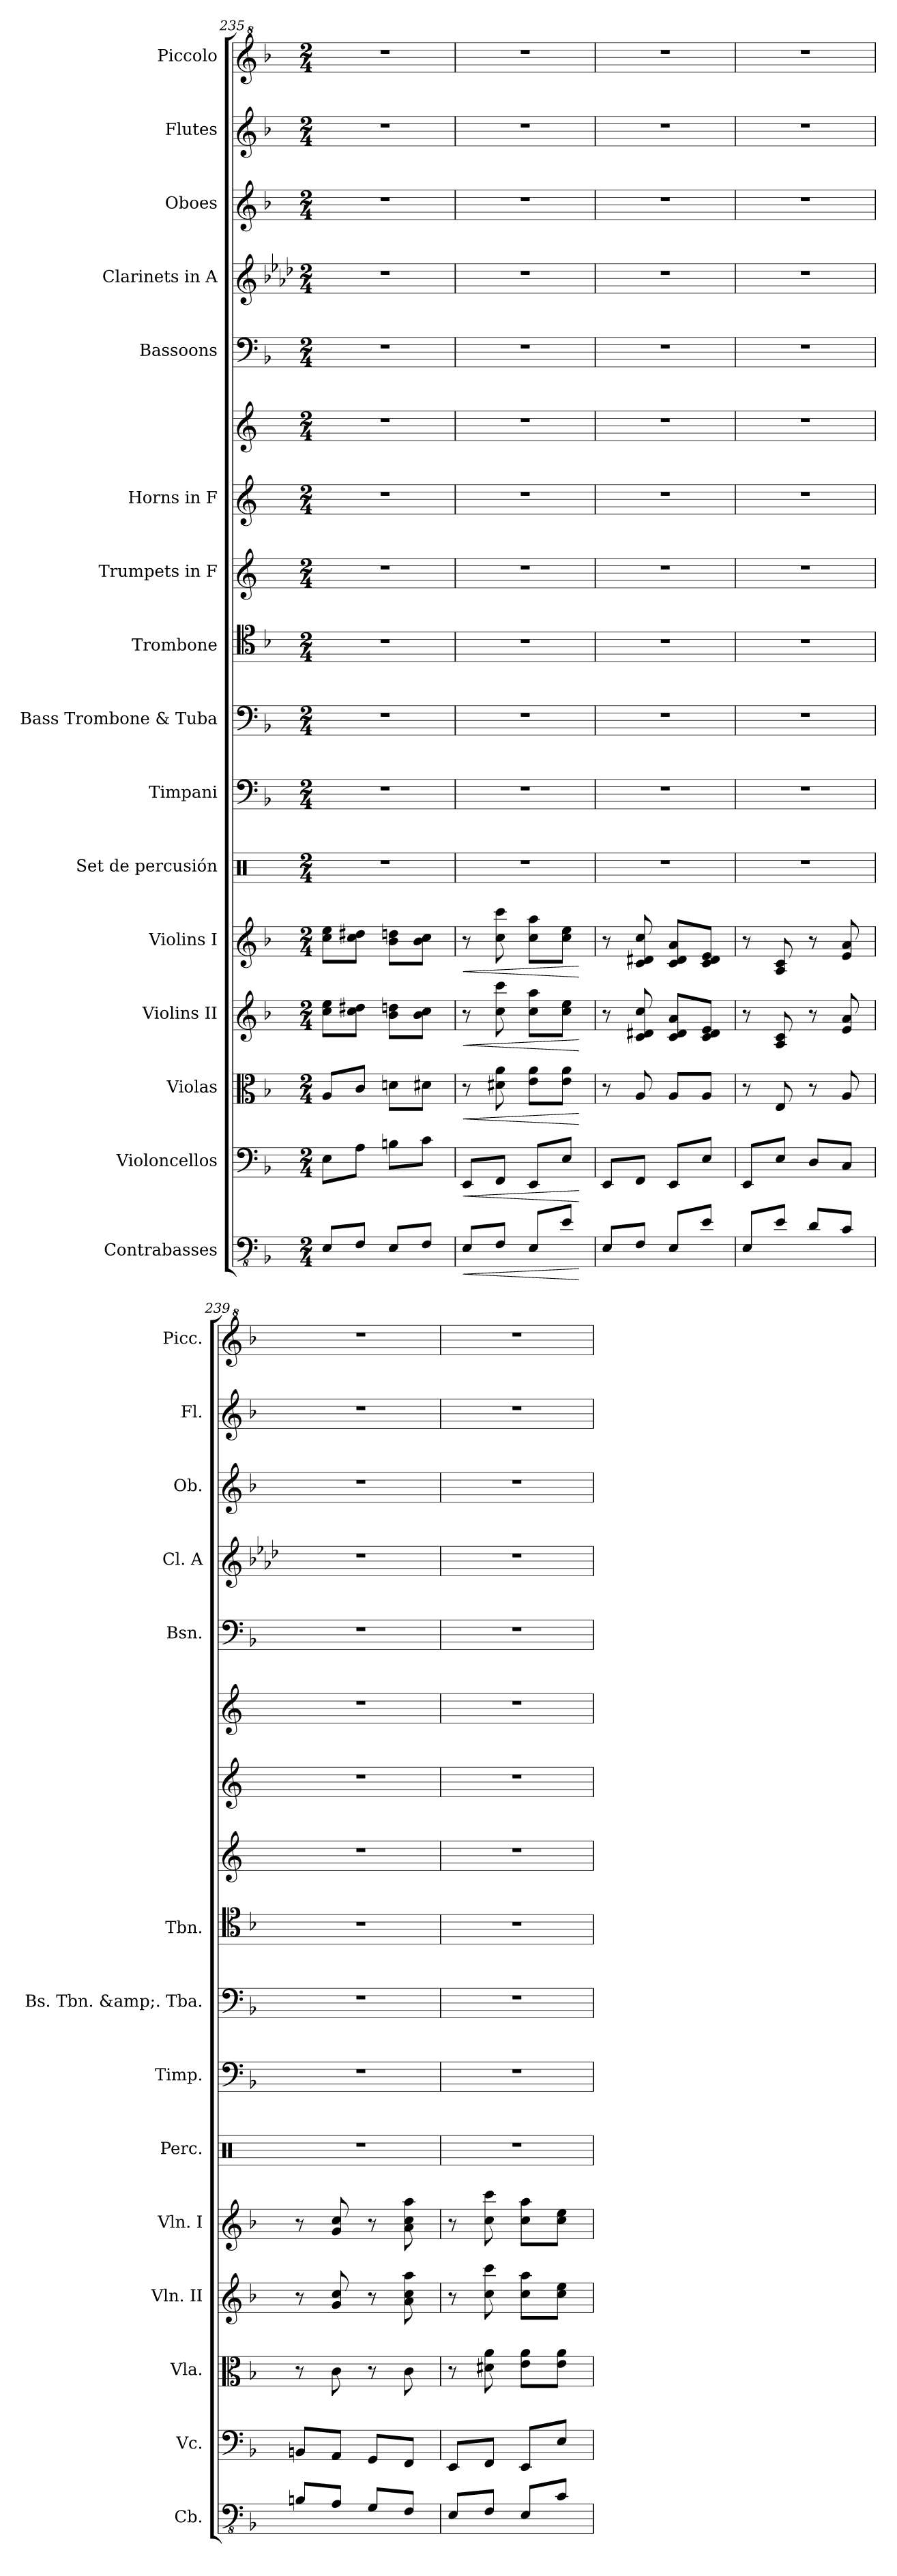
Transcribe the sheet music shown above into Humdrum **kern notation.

**kern	**dynam	**kern	**dynam	**kern	**dynam	**kern	**dynam	**kern	**dynam	**kern	**kern	**kern	**kern	**kern	**kern	**kern	**kern	**kern	**kern	**kern	**kern
*part16	*part16	*part15	*part15	*part14	*part14	*part13	*part13	*part12	*part12	*part11	*part10	*part9	*part8	*part7	*part6	*part6	*part5	*part4	*part3	*part2	*part1
*staff17	*staff17	*staff16	*staff16	*staff15	*staff15	*staff14	*staff14	*staff13	*staff13	*staff12	*staff11	*staff10	*staff9	*staff8	*staff7	*staff6	*staff5	*staff4	*staff3	*staff2	*staff1
*I"Contrabasses	*	*I"Violoncellos	*	*I"Violas	*	*I"Violins II	*	*I"Violins I	*	*I"Set de percusión	*I"Timpani	*I"Bass Trombone &amp; Tuba	*I"Trombone	*I"Trumpets in F	*I"Horns in F	*	*I"Bassoons	*I"Clarinets in A	*I"Oboes	*I"Flutes	*I"Piccolo
*I'Cb.	*	*I'Vc.	*	*I'Vla.	*	*I'Vln. II	*	*I'Vln. I	*	*I'Perc.	*I'Timp.	*I'Bs. Tbn. &amp;. Tba.	*I'Tbn.	*	*	*	*I'Bsn.	*I'Cl. A	*I'Ob.	*I'Fl.	*I'Picc.
*clefFv4	*	*clefF4	*	*clefC3	*	*clefG2	*	*clefG2	*	*clefX	*clefF4	*clefF4	*clefC4	*clefG2	*clefG2	*clefG2	*clefF4	*clefG2	*clefG2	*clefG2	*clefG^2
*ITrd7c12	*	*	*	*	*	*	*	*	*	*	*	*	*	*ITrd4c7	*ITrd4c7	*ITrd4c7	*	*ITrd2c3	*	*	*ITrd-7c-12
*k[b-]	*	*k[b-]	*	*k[b-]	*	*k[b-]	*	*k[b-]	*	*k[]	*k[b-]	*k[b-]	*k[b-]	*k[b-]	*k[b-]	*k[b-]	*k[b-]	*k[b-]	*k[b-]	*k[b-]	*k[b-]
*M2/4	*	*M2/4	*	*M2/4	*	*M2/4	*	*M2/4	*	*M2/4	*M2/4	*M2/4	*M2/4	*M2/4	*M2/4	*M2/4	*M2/4	*M2/4	*M2/4	*M2/4	*M2/4
=235	=235	=235	=235	=235	=235	=235	=235	=235	=235	=235	=235	=235	=235	=235	=235	=235	=235	=235	=235	=235	=235
8EEE/L	.	8E\L	.	8A/L	.	8cc\ 8ee\L	.	8cc\ 8ee\L	.	2r	2r	2r	2r	2r	2r	2r	2r	2r	2r	2r	2r
8FFF/J	.	8A\J	.	8c/J	.	8cc\ 8dd#X\J	.	8cc\ 8dd#X\J	.	.	.	.	.	.	.	.	.	.	.	.	.
8EEE/L	.	8Bn\L	.	8dn\L	.	8b-\ 8ddn\L	.	8b-\ 8ddn\L	.	.	.	.	.	.	.	.	.	.	.	.	.
8FFF/J	.	8c\J	.	8d#X\J	.	8b-\ 8cc\J	.	8b-\ 8cc\J	.	.	.	.	.	.	.	.	.	.	.	.	.
=236	=236	=236	=236	=236	=236	=236	=236	=236	=236	=236	=236	=236	=236	=236	=236	=236	=236	=236	=236	=236	=236
!	!LO:HP:b	!	!LO:HP:b	!	!LO:HP:b	!	!LO:HP:b	!	!LO:HP:b	!	!	!	!	!	!	!	!	!	!	!	!
8EEE/L	<	8EE/L	<	8r	<	8r	<	8r	<	2r	2r	2r	2r	2r	2r	2r	2r	2r	2r	2r	2r
8FFF/J	.	8FF/J	.	8d#X\ 8a\	.	8cc\ 8ccc\	.	8cc\ 8ccc\	.	.	.	.	.	.	.	.	.	.	.	.	.
8EEE/L	.	8EE/L	.	8e\ 8a\L	.	8cc\ 8aa\L	.	8cc\ 8aa\L	.	.	.	.	.	.	.	.	.	.	.	.	.
8EE/J	.	8E/J	.	8e\ 8a\J	.	8cc\ 8ee\J	.	8cc\ 8ee\J	.	.	.	.	.	.	.	.	.	.	.	.	.
.	[	.	[	.	[	.	[	.	[	.	.	.	.	.	.	.	.	.	.	.	.
=237	=237	=237	=237	=237	=237	=237	=237	=237	=237	=237	=237	=237	=237	=237	=237	=237	=237	=237	=237	=237	=237
8EEE/L	.	8EE/L	.	8r	.	8r	.	8r	.	2r	2r	2r	2r	2r	2r	2r	2r	2r	2r	2r	2r
8FFF/J	.	8FF/J	.	8A/	.	8c/ 8d#X/ 8cc/	.	8c/ 8d#X/ 8cc/	.	.	.	.	.	.	.	.	.	.	.	.	.
8EEE/L	.	8EE/L	.	8A/L	.	8c/ 8d#/ 8a/L	.	8c/ 8d#/ 8a/L	.	.	.	.	.	.	.	.	.	.	.	.	.
8EE/J	.	8E/J	.	8A/J	.	8c/ 8d#/ 8e/J	.	8c/ 8d#/ 8e/J	.	.	.	.	.	.	.	.	.	.	.	.	.
=238	=238	=238	=238	=238	=238	=238	=238	=238	=238	=238	=238	=238	=238	=238	=238	=238	=238	=238	=238	=238	=238
8EEE/L	.	8EE/L	.	8r	.	8r	.	8r	.	2r	2r	2r	2r	2r	2r	2r	2r	2r	2r	2r	2r
8EE/J	.	8E/J	.	8E/	.	8A/ 8c/	.	8A/ 8c/	.	.	.	.	.	.	.	.	.	.	.	.	.
8DD/L	.	8D/L	.	8r	.	8r	.	8r	.	.	.	.	.	.	.	.	.	.	.	.	.
8CC/J	.	8C/J	.	8A/	.	8e/ 8a/	.	8e/ 8a/	.	.	.	.	.	.	.	.	.	.	.	.	.
!!LO:PB:g=z
=239	=239	=239	=239	=239	=239	=239	=239	=239	=239	=239	=239	=239	=239	=239	=239	=239	=239	=239	=239	=239	=239
8BBBn/L	.	8BBn/L	.	8r	.	8r	.	8r	.	2r	2r	2r	2r	2r	2r	2r	2r	2r	2r	2r	2r
8AAA/J	.	8AA/J	.	8c\	.	8g/ 8cc/	.	8g/ 8cc/	.	.	.	.	.	.	.	.	.	.	.	.	.
8GGG/L	.	8GG/L	.	8r	.	8r	.	8r	.	.	.	.	.	.	.	.	.	.	.	.	.
8FFF/J	.	8FF/J	.	8c\	.	8a\ 8cc\ 8aa\	.	8a\ 8cc\ 8aa\	.	.	.	.	.	.	.	.	.	.	.	.	.
=240	=240	=240	=240	=240	=240	=240	=240	=240	=240	=240	=240	=240	=240	=240	=240	=240	=240	=240	=240	=240	=240
8EEE/L	.	8EE/L	.	8r	.	8r	.	8r	.	2r	2r	2r	2r	2r	2r	2r	2r	2r	2r	2r	2r
8FFF/J	.	8FF/J	.	8d#X\ 8a\	.	8cc\ 8ccc\	.	8cc\ 8ccc\	.	.	.	.	.	.	.	.	.	.	.	.	.
8EEE/L	.	8EE/L	.	8e\ 8a\L	.	8cc\ 8aa\L	.	8cc\ 8aa\L	.	.	.	.	.	.	.	.	.	.	.	.	.
8CC/J	.	8E/J	.	8e\ 8a\J	.	8cc\ 8ee\J	.	8cc\ 8ee\J	.	.	.	.	.	.	.	.	.	.	.	.	.
=	=	=	=	=	=	=	=	=	=	=	=	=	=	=	=	=	=	=	=	=	=
*-	*-	*-	*-	*-	*-	*-	*-	*-	*-	*-	*-	*-	*-	*-	*-	*-	*-	*-	*-	*-	*-
